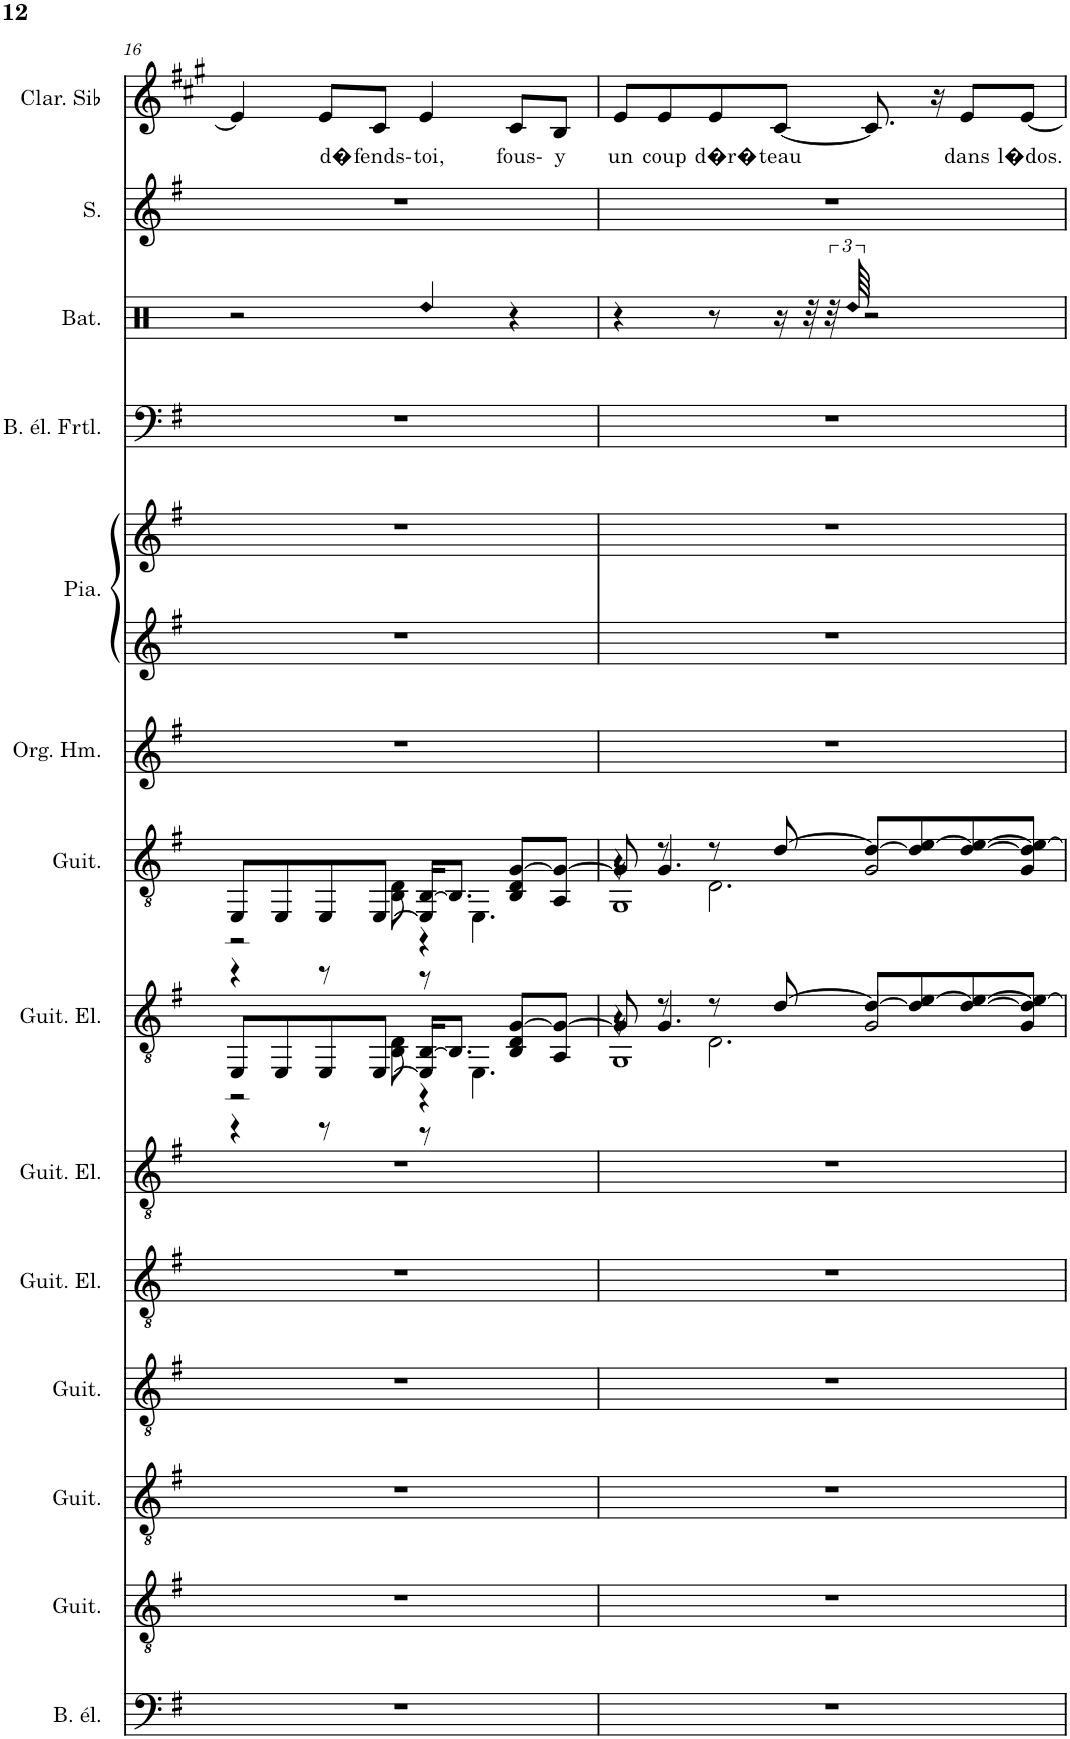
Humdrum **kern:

**kern	**kern	**kern	**kern	**kern	**kern	**kern	**kern	**kern	**kern	**kern	**kern	**kern	**kern	**kern	**text
*part14	*part13	*part12	*part11	*part10	*part9	*part8	*part7	*part6	*part5	*part5	*part4	*part3	*part2	*part1	*part1
*staff15	*staff14	*staff13	*staff12	*staff11	*staff10	*staff9	*staff8	*staff7	*staff6	*staff5	*staff4	*staff3	*staff2	*staff1	*staff1
*I"Basse électrique à 6 cordes, Harmoniques	*I"Guitare acoustique, �cho 2	*I"Guitare acoustique, �cho 1	*I"Guitare acoustique, Guitare 5	*I"Guitare électrique, Guitare 4	*I"Guitare électrique, Guitare 3	*I"Guitare électrique, Guitare 2	*I"Guitare acoustique, Guitare 1	*I"Orgue Hammond, Clavier 2	*I"Piano, Clavier 1	*	*I"Basse électrique fretless, Basse	*I"Batterie, Batterie	*I"Soprano, Choeurs	*I"Clarinette en Sib	*
*I'B. él.	*I'Guit.	*I'Guit.	*I'Guit.	*I'Guit. El.	*I'Guit. El.	*I'Guit. El.	*I'Guit.	*I'Org. Hm.	*I'Pia.	*	*I'B. él. Frtl.	*I'Bat.	*I'S.	*I'Clar. Sib	*
!!LO:PB:g=z
*clefF4	*clefGv2	*clefGv2	*clefGv2	*clefGv2	*clefGv2	*clefGv2	*clefGv2	*clefG2	*clefG2	*clefG2	*clefF4	*clefX	*clefG2	*clefG2	*
*Trd7c12	*	*	*	*	*	*	*	*	*	*	*Trd7c12	*	*	*Trd1c2	*
*k[f#]	*k[f#]	*k[f#]	*k[f#]	*k[f#]	*k[f#]	*k[f#]	*k[f#]	*k[f#]	*k[f#]	*k[f#]	*k[f#]	*k[]	*k[f#]	*k[f#c#g#]	*
*M4/4	*M4/4	*M4/4	*M4/4	*M4/4	*M4/4	*M4/4	*M4/4	*M4/4	*M4/4	*M4/4	*M4/4	*M4/4	*M4/4	*M4/4	*
=16	=16	=16	=16	=16	=16	=16	=16	=16	=16	=16	=16	=16	=16	=16	=16
*	*	*	*	*	*	*^	*^	*	*	*	*	*	*	*	*
*	*	*	*	*	*	*	*^	*	*^	*	*	*	*	*	*	*	*
1r	1r	1r	1r	1r	1r	8EE/L	2r	4r	8EE/L	2r	4r	1r	1r	1r	1r	2r	1r	4e/]	.
.	.	.	.	.	.	8EE/	.	.	8EE/	.	.	.	.	.	.	.	.	.	.
!	!	!	!	!	!	!	!	!	!	!	!	!	!	!	!	!	!	!	!LO:LY:b
.	.	.	.	.	.	8EE/	.	8r	8EE/	.	8r	.	.	.	.	.	.	8e/L	d�
!	!	!	!	!	!	!	!	!	!	!	!	!	!	!	!	!	!	!	!LO:LY:b
.	.	.	.	.	.	[8EE/J	.	8BB\ 8D\	[8EE/J	.	8BB\ 8D\	.	.	.	.	.	.	8c#/J	fends-
!	!	!	!	!	!	!	!	!	!	!	!	!	!	!	!	!LO:N:head=diamond	!	!	!LO:LY:b
.	.	.	.	.	.	16EE/] [16BB/KL	4r	8r	16EE/] [16BB/KL	4r	8r	.	.	.	.	4Rdd/	.	4e/	toi,
.	.	.	.	.	.	8.BB/J]	.	.	8.BB/J]	.	.	.	.	.	.	.	.	.	.
.	.	.	.	.	.	.	.	4.EE\	.	.	4.EE\	.	.	.	.	.	.	.	.
!	!	!	!	!	!	!	!	!	!	!	!	!	!	!	!	!	!	!	!LO:LY:b
.	.	.	.	.	.	[8G/L	4BB/ 4D/	.	[8G/L	4BB/ 4D/	.	.	.	.	.	4r	.	8c#/L	fous-
!	!	!	!	!	!	!	!	!	!	!	!	!	!	!	!	!	!	!	!LO:LY:b
.	.	.	.	.	.	8AA/ 8G/_J	.	.	8AA/ 8G/_J	.	.	.	.	.	.	.	.	8B/J	y
=17	=17	=17	=17	=17	=17	=17	=17	=17	=17	=17	=17	=17	=17	=17	=17	=17	=17	=17	=17
*	*	*	*	*	*	*	*	*^	*	*	*^	*	*	*	*	*	*	*	*
!	!	!	!	!	!	!	!	!	!	!	!	!	!	!	!	!	!	!	!	!	!LO:LY:b
1r	1r	1r	1r	1r	1r	8G/]	4r	8r	1GG	8G/]	4r	8r	1GG	1r	1r	1r	1r	4r	1r	8e/L	un
!	!	!	!	!	!	!	!	!	!	!	!	!	!	!	!	!	!	!	!	!	!LO:LY:b
.	.	.	.	.	.	8r	.	4.G/	.	8r	.	4.G/	.	.	.	.	.	.	.	8e/	coup
!	!	!	!	!	!	!	!	!	!	!	!	!	!	!	!	!	!	!	!	!	!LO:LY:b
.	.	.	.	.	.	8r	2.D\	.	.	8r	2.D\	.	.	.	.	.	.	8r	.	8e/	d�r�
!	!	!	!	!	!	!	!	!	!	!	!	!	!	!	!	!	!	!	!	!	!LO:LY:b
.	.	.	.	.	.	[8d/	.	.	.	[8d/	.	.	.	.	.	.	.	16r	.	[8c#/J	teau
.	.	.	.	.	.	.	.	.	.	.	.	.	.	.	.	.	.	32r	.	.	.
.	.	.	.	.	.	.	.	.	.	.	.	.	.	.	.	.	.	48r	.	.	.
!	!	!	!	!	!	!	!	!	!	!	!	!	!	!	!	!	!	!LO:N:head=diamond	!	!	!
.	.	.	.	.	.	.	.	.	.	.	.	.	.	.	.	.	.	96Rdd/	.	.	.
.	.	.	.	.	.	8d/L_	.	2G/	.	8d/L_	.	2G/	.	.	.	.	.	2r	.	8.c#/]	.
.	.	.	.	.	.	8d/] [8e/	.	.	.	8d/] [8e/	.	.	.	.	.	.	.	.	.	.	.
.	.	.	.	.	.	.	.	.	.	.	.	.	.	.	.	.	.	.	.	16r	.
!	!	!	!	!	!	!	!	!	!	!	!	!	!	!	!	!	!	!	!	!	!LO:LY:b
.	.	.	.	.	.	[8d/ 8e/_	.	.	.	[8d/ 8e/_	.	.	.	.	.	.	.	.	.	8e/L	dans
!	!	!	!	!	!	!	!	!	!	!	!	!	!	!	!	!	!	!	!	!	!LO:LY:b
.	.	.	.	.	.	8G/ 8d/] 8e/_J	.	.	.	8G/ 8d/] 8e/_J	.	.	.	.	.	.	.	.	.	[8e/J	l�dos.
*	*	*	*	*	*	*v	*v	*v	*v	*	*	*	*	*	*	*	*	*	*	*	*
*	*	*	*	*	*	*	*v	*v	*v	*v	*	*	*	*	*	*	*	*
=	=	=	=	=	=	=	=	=	=	=	=	=	=	=	=
*-	*-	*-	*-	*-	*-	*-	*-	*-	*-	*-	*-	*-	*-	*-	*-
